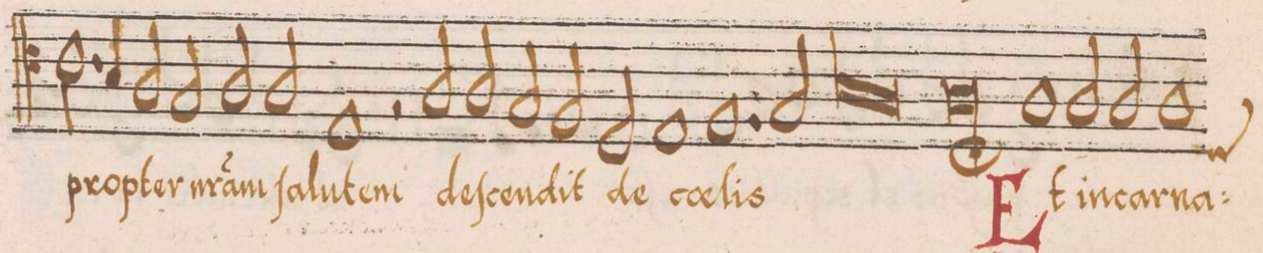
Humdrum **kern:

**kern	**text
*I"ALTVS	*
*clefC4	*
*k[]	*
*met(C|)	*
*M2/1	*
2.c\	pro-
4B/	-pter
2A/	n(os-
2G/	-t)ram
=47-	=47-
2A/	ſa-
2A/	-lu-
1E	-tem
=48-	=48-
2rF	.
2A/	de-
2A/	-ſcen-
2G/	-dit
=49-	=49-
2F/	.
2D/	de
1E	coe-
=50-	=50-
1.F	-lis
2G/	.
=51-	=51-
*lig	*
1B	.
1A	.
*Xlig	*
=52-	=52-
0A\;<	.
=53-	=53-
1A	Et
2A/	in-
2A/	-car-
=54-	=54-
*custos:D	*
1A	-na-
*-	*-
